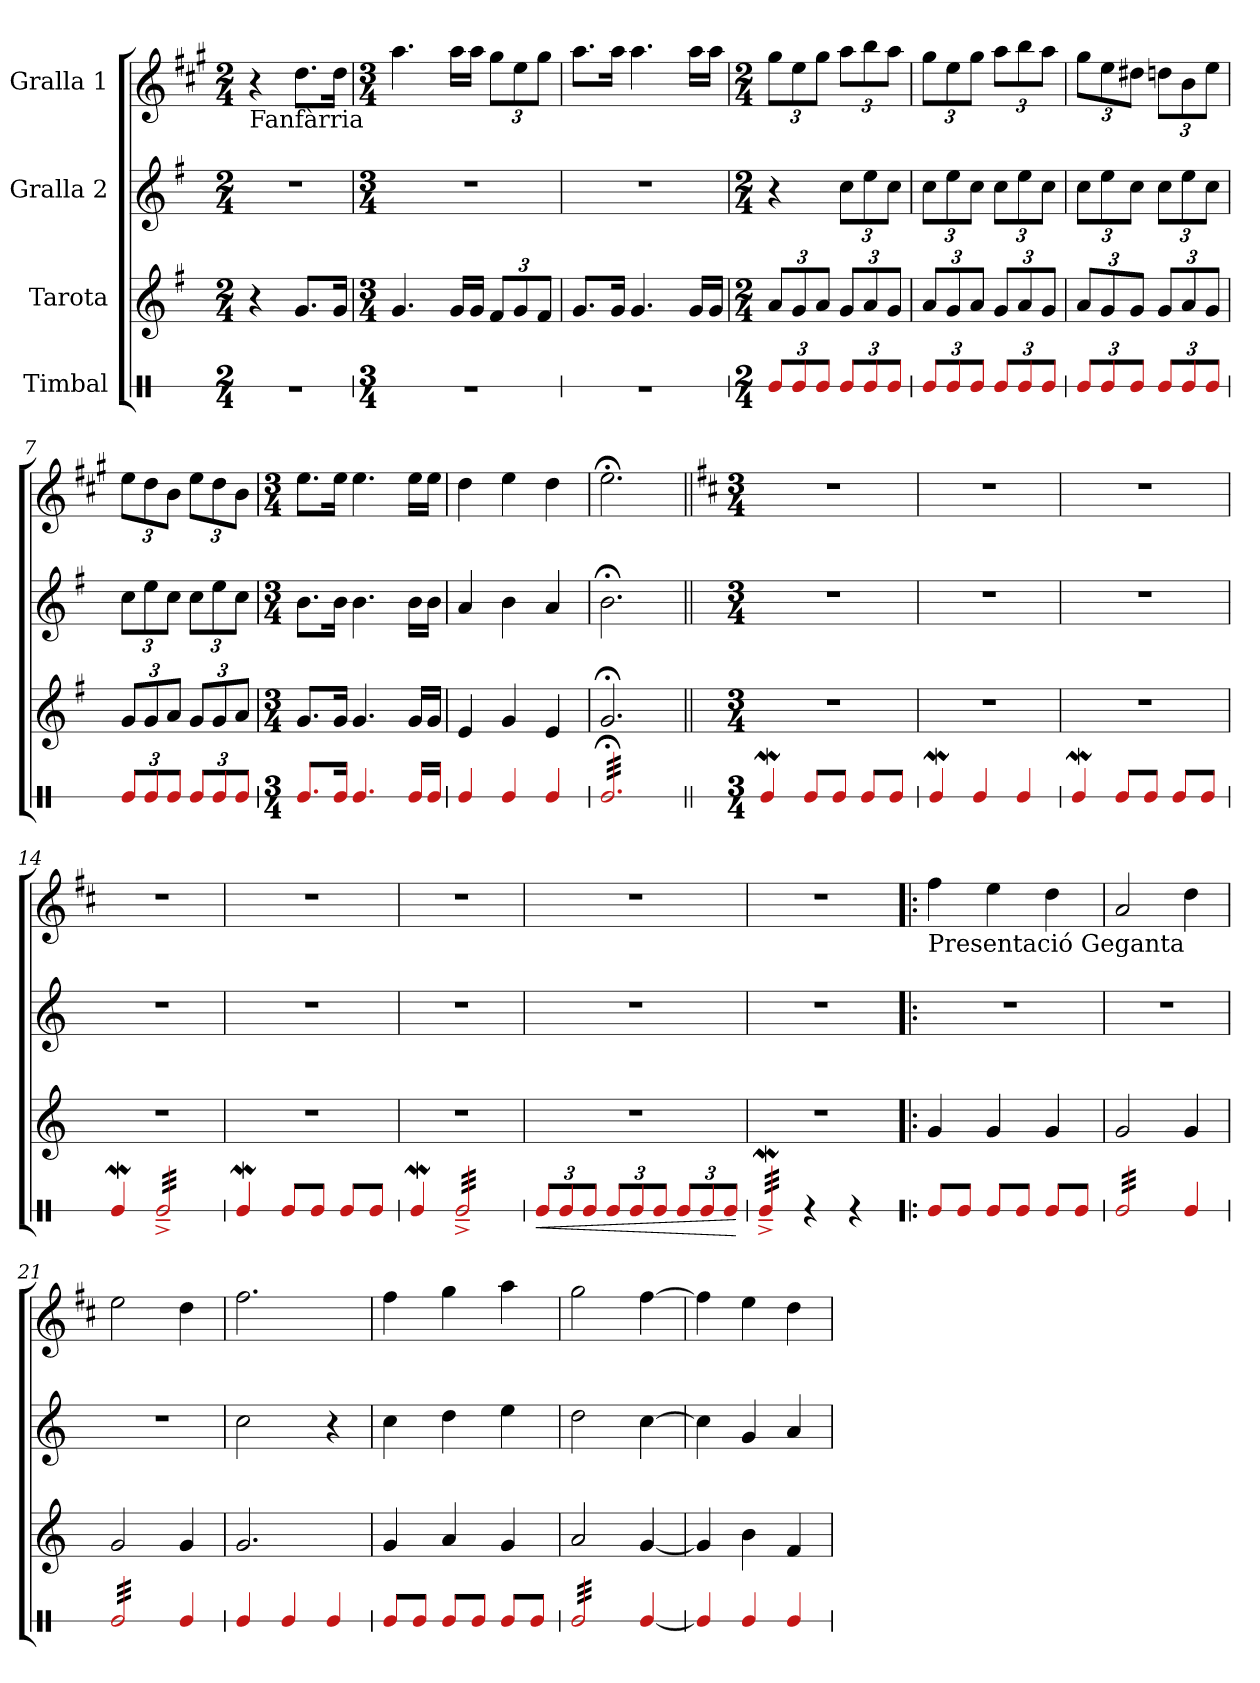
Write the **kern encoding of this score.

**kern	**dynam	**kern	**kern	**kern
*part4	*part4	*part3	*part2	*part1
*staff4	*staff4	*staff3	*staff2	*staff1
*I"Timbal	*	*I"Tarota	*I"Gralla 2	*I"Gralla 1
*stria1	*	*	*	*
*clefX	*	*clefG2	*clefG2	*clefG2
*	*	*	*	*ITrd1c2
*k[]	*	*k[f#]	*k[f#]	*k[f#]
*	*	*G:	*G:	*G:
*M2/4	*	*M2/4	*M2/4	*M2/4
=1	=1	=1	=1	=1
!	!	!	!	!LO:TX:b:t=Fanfàrria
2r	.	4r	2r	4r
*	*	*	*	*MM100
.	.	8.g/L	.	8.cc\L
.	.	16g/Jk	.	16cc\Jk
=2	=2	=2	=2	=2
*M3/4	*	*M3/4	*M3/4	*M3/4
2.r	.	4.g/	2.r	4.gg\
.	.	16g/LL	.	16gg\LL
.	.	16g/JJ	.	16gg\JJ
*	*	*Xbrackettup	*	*Xbrackettup
.	.	12f#/L	.	12ff#\L
.	.	12g/	.	12dd\
.	.	12f#/J	.	12ff#\J
=3	=3	=3	=3	=3
2.r	.	8.g/L	2.r	8.gg\L
.	.	16g/Jk	.	16gg\Jk
.	.	4.g/	.	4.gg\
.	.	16g/LL	.	16gg\LL
.	.	16g/JJ	.	16gg\JJ
=4	=4	=4	=4	=4
*M2/4	*	*M2/4	*M2/4	*M2/4
*Xbrackettup	*	*	*	*
12e/L	.	12a/L	4r	12ff#\L
12e/	.	12g/	.	12dd\
12e/J	.	12a/J	.	12ff#\J
*	*	*	*Xbrackettup	*
12e/L	.	12g/L	12cc\L	12gg\L
12e/	.	12a/	12ee\	12aa\
12e/J	.	12g/J	12cc\J	12gg\J
=5	=5	=5	=5	=5
12e/L	.	12a/L	12cc\L	12ff#\L
12e/	.	12g/	12ee\	12dd\
12e/J	.	12a/J	12cc\J	12ff#\J
12e/L	.	12g/L	12cc\L	12gg\L
12e/	.	12a/	12ee\	12aa\
12e/J	.	12g/J	12cc\J	12gg\J
!!LO:LB:g=z
=6	=6	=6	=6	=6
12e/L	.	12a/L	12cc\L	12ff#\L
12e/	.	12g/	12ee\	12dd\
12e/J	.	12g/J	12cc\J	12cc#X\J
12e/L	.	12g/L	12cc\L	12ccn\L
12e/	.	12a/	12ee\	12a\
12e/J	.	12g/J	12cc\J	12dd\J
=7	=7	=7	=7	=7
12e/L	.	12g/L	12cc\L	12dd\L
12e/	.	12g/	12ee\	12cc\
12e/J	.	12a/J	12cc\J	12a\J
12e/L	.	12g/L	12cc\L	12dd\L
12e/	.	12g/	12ee\	12cc\
12e/J	.	12a/J	12cc\J	12a\J
=8	=8	=8	=8	=8
*M3/4	*	*M3/4	*M3/4	*M3/4
8.e/L	.	8.g/L	8.b\L	8.dd\L
16e/Jk	.	16g/Jk	16b\Jk	16dd\Jk
4.e/	.	4.g/	4.b\	4.dd\
16e/LL	.	16g/LL	16b\LL	16dd\LL
16e/JJ	.	16g/JJ	16b\JJ	16dd\JJ
=9	=9	=9	=9	=9
4e/	.	4e/	4a/	4cc\
4e/	.	4g/	4b\	4dd\
4e/	.	4e/	4a/	4cc\
=10	=10	=10	=10	=10
*tremolo	*	*	*	*
32e;</LLL	.	2.g;</	2.b;<\	2.dd;<\
32e;</	.	.	.	.
32e;</	.	.	.	.
32e;</	.	.	.	.
32e;</	.	.	.	.
32e;</	.	.	.	.
32e;</	.	.	.	.
32e;</	.	.	.	.
32e;</	.	.	.	.
32e;</	.	.	.	.
32e;</	.	.	.	.
32e;</	.	.	.	.
32e;</	.	.	.	.
32e;</	.	.	.	.
32e;</	.	.	.	.
32e;</	.	.	.	.
32e;</	.	.	.	.
32e;</	.	.	.	.
32e;</	.	.	.	.
32e;</	.	.	.	.
32e;</	.	.	.	.
32e;</	.	.	.	.
32e;</	.	.	.	.
32e;</JJJ	.	.	.	.
*Xtremolo	*	*	*	*
*	*	*	*	*MM200
!!LO:LB:g=z
=11||	=11||	=11||	=11||	=11||
*	*	*k[]	*k[]	*k[]
*	*	*C:	*C:	*C:
*M3/4	*	*M3/4	*M3/4	*M3/4
4eW/	.	2.r	2.r	2.r
8e/L	.	.	.	.
8e/J	.	.	.	.
8e/L	.	.	.	.
8e/J	.	.	.	.
=12	=12	=12	=12	=12
4eW/	.	2.r	2.r	2.r
4e/	.	.	.	.
4e/	.	.	.	.
=13	=13	=13	=13	=13
4eW/	.	2.r	2.r	2.r
8e/L	.	.	.	.
8e/J	.	.	.	.
8e/L	.	.	.	.
8e/J	.	.	.	.
=14	=14	=14	=14	=14
4eW/	.	2.r	2.r	2.r
*tremolo	*	*	*	*
32e~^/LLL	.	.	.	.
32e~^/	.	.	.	.
32e~^/	.	.	.	.
32e~^/	.	.	.	.
32e~^/	.	.	.	.
32e~^/	.	.	.	.
32e~^/	.	.	.	.
32e~^/	.	.	.	.
32e~^/	.	.	.	.
32e~^/	.	.	.	.
32e~^/	.	.	.	.
32e~^/	.	.	.	.
32e~^/	.	.	.	.
32e~^/	.	.	.	.
32e~^/	.	.	.	.
32e~^/JJJ	.	.	.	.
*Xtremolo	*	*	*	*
=15	=15	=15	=15	=15
4eW/	.	2.r	2.r	2.r
8e/L	.	.	.	.
8e/J	.	.	.	.
8e/L	.	.	.	.
8e/J	.	.	.	.
=16	=16	=16	=16	=16
4eW/	.	2.r	2.r	2.r
*tremolo	*	*	*	*
32e~^/LLL	.	.	.	.
32e~^/	.	.	.	.
32e~^/	.	.	.	.
32e~^/	.	.	.	.
32e~^/	.	.	.	.
32e~^/	.	.	.	.
32e~^/	.	.	.	.
32e~^/	.	.	.	.
32e~^/	.	.	.	.
32e~^/	.	.	.	.
32e~^/	.	.	.	.
32e~^/	.	.	.	.
32e~^/	.	.	.	.
32e~^/	.	.	.	.
32e~^/	.	.	.	.
32e~^/JJJ	.	.	.	.
*Xtremolo	*	*	*	*
!!LO:PB:g=z
=17	=17	=17	=17	=17
!	!LO:HP:b	!	!	!
12e/L	<	2.r	2.r	2.r
12e/	.	.	.	.
12e/J	.	.	.	.
12e/L	.	.	.	.
12e/	.	.	.	.
12e/J	.	.	.	.
12e/L	.	.	.	.
12e/	.	.	.	.
12e/J	.	.	.	.
.	[	.	.	.
=18	=18	=18	=18	=18
*tremolo	*	*	*	*
32eW~^/LLL	.	2.r	2.r	2.r
32eW~^/	.	.	.	.
32eW~^/	.	.	.	.
32eW~^/	.	.	.	.
32eW~^/	.	.	.	.
32eW~^/	.	.	.	.
32eW~^/	.	.	.	.
32eW~^/JJJ	.	.	.	.
*Xtremolo	*	*	*	*
4r	.	.	.	.
4r	.	.	.	.
=19!|:	=19!|:	=19!|:	=19!|:	=19!|:
!	!	!	!	!LO:TX:b:t=Presentació Geganta
8e/L	.	4g/	2.r	4ee\
8e/J	.	.	.	.
8e/L	.	4g/	.	4dd\
8e/J	.	.	.	.
8e/L	.	4g/	.	4cc\
8e/J	.	.	.	.
=20	=20	=20	=20	=20
*tremolo	*	*	*	*
32e/LLL	.	2g/	2.r	2g/
32e/	.	.	.	.
32e/	.	.	.	.
32e/	.	.	.	.
32e/	.	.	.	.
32e/	.	.	.	.
32e/	.	.	.	.
32e/	.	.	.	.
32e/	.	.	.	.
32e/	.	.	.	.
32e/	.	.	.	.
32e/	.	.	.	.
32e/	.	.	.	.
32e/	.	.	.	.
32e/	.	.	.	.
32e/JJJ	.	.	.	.
*Xtremolo	*	*	*	*
4e/	.	4g/	.	4cc\
=21	=21	=21	=21	=21
*tremolo	*	*	*	*
32e/LLL	.	2g/	2.r	2dd\
32e/	.	.	.	.
32e/	.	.	.	.
32e/	.	.	.	.
32e/	.	.	.	.
32e/	.	.	.	.
32e/	.	.	.	.
32e/	.	.	.	.
32e/	.	.	.	.
32e/	.	.	.	.
32e/	.	.	.	.
32e/	.	.	.	.
32e/	.	.	.	.
32e/	.	.	.	.
32e/	.	.	.	.
32e/JJJ	.	.	.	.
*Xtremolo	*	*	*	*
4e/	.	4g/	.	4cc\
=22	=22	=22	=22	=22
4e/	.	2.g/	2cc\	2.ee\
4e/	.	.	.	.
4e/	.	.	4r	.
!!LO:LB:g=z
=23	=23	=23	=23	=23
8e/L	.	4g/	4cc\	4ee\
8e/J	.	.	.	.
8e/L	.	4a/	4dd\	4ff\
8e/J	.	.	.	.
8e/L	.	4g/	4ee\	4gg\
8e/J	.	.	.	.
=24	=24	=24	=24	=24
*tremolo	*	*	*	*
32e/LLL	.	2a/	2dd\	2ff\
32e/	.	.	.	.
32e/	.	.	.	.
32e/	.	.	.	.
32e/	.	.	.	.
32e/	.	.	.	.
32e/	.	.	.	.
32e/	.	.	.	.
32e/	.	.	.	.
32e/	.	.	.	.
32e/	.	.	.	.
32e/	.	.	.	.
32e/	.	.	.	.
32e/	.	.	.	.
32e/	.	.	.	.
32e/JJJ	.	.	.	.
*Xtremolo	*	*	*	*
[4e/	.	[4g/	[4cc\	[4ee\
=25	=25	=25	=25	=25
4e/]	.	4g/]	4cc\]	4ee\]
4e/	.	4b\	4g/	4dd\
4e/	.	4f/	4a/	4cc\
=	=	=	=	=
*-	*-	*-	*-	*-
